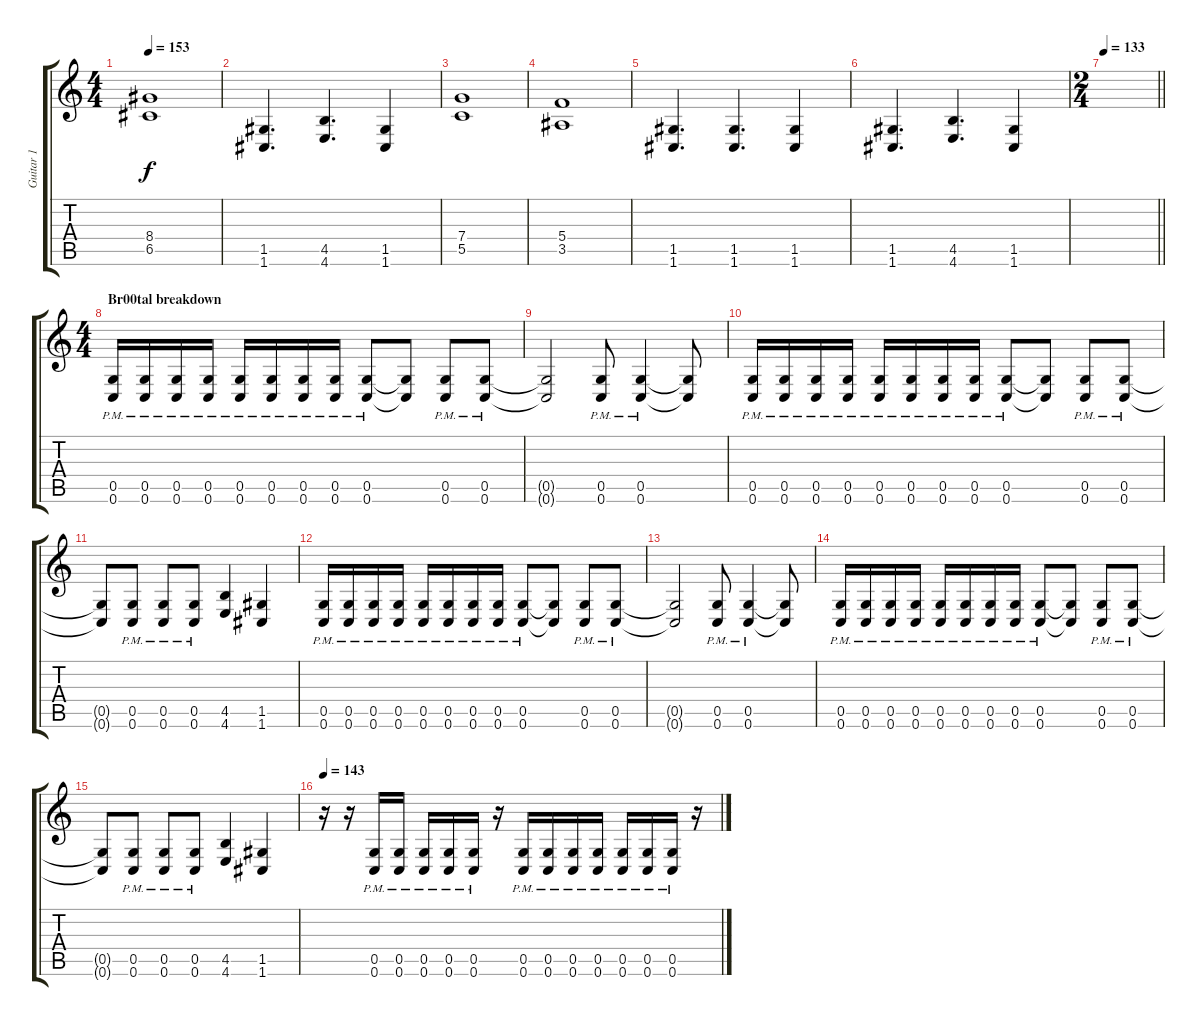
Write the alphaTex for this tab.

\track ("Guitar 1" "Guitar 1") {instrument overdrivenguitar}
\staff {score tabs}
\tuning (D4 A3 F3 C3 G2 C2) {hide}
\ts (4 4)
\tempo 153
\clef g2
\ks c
(8.4 6.5).1{dy f} |
(1.5 1.6).4{d} (4.5 4.6).4{d} (1.5 1.6).4 |
(7.4 5.5).1 |
(5.4 3.5).1 |
(1.5 1.6).4{d} (1.5 1.6).4{d} (1.5 1.6).4 |
(1.5 1.6).4{d} (4.5 4.6).4{d} (1.5 1.6).4 |
\ts (2 4)
\tempo 133
\barLineRight lightlight
|
\ts (4 4)
\section ("" "Br00tal breakdown")
(0.5{pm} 0.6{pm}).16 (0.5{pm} 0.6{pm}).16 (0.5{pm} 0.6{pm}).16 (0.5{pm} 0.6{pm}).16 (0.5{pm} 0.6{pm}).16 (0.5{pm} 0.6{pm}).16 (0.5{pm} 0.6{pm}).16 (0.5{pm} 0.6{pm}).16 (0.5{pm} 0.6{pm}).8 (0.5{t} 0.6{t}).8 (0.5{pm} 0.6{pm}).8 (0.5{pm} 0.6{pm}).8 |
(0.5{t} 0.6{t}).2 (0.5{pm} 0.6{pm}).8 (0.5{pm} 0.6{pm}).4 (0.5{t} 0.6{t}).8 |
(0.5{pm} 0.6{pm}).16 (0.5{pm} 0.6{pm}).16 (0.5{pm} 0.6{pm}).16 (0.5{pm} 0.6{pm}).16 (0.5{pm} 0.6{pm}).16 (0.5{pm} 0.6{pm}).16 (0.5{pm} 0.6{pm}).16 (0.5{pm} 0.6{pm}).16 (0.5{pm} 0.6{pm}).8 (0.5{t} 0.6{t}).8 (0.5{pm} 0.6{pm}).8 (0.5{pm} 0.6{pm}).8 |
(0.5{t} 0.6{t}).8 (0.5{pm} 0.6{pm}).8 (0.5{pm} 0.6{pm}).8 (0.5{pm} 0.6{pm}).8 (4.5 4.6).4 (1.5 1.6).4 |
(0.5{pm} 0.6{pm}).16 (0.5{pm} 0.6{pm}).16 (0.5{pm} 0.6{pm}).16 (0.5{pm} 0.6{pm}).16 (0.5{pm} 0.6{pm}).16 (0.5{pm} 0.6{pm}).16 (0.5{pm} 0.6{pm}).16 (0.5{pm} 0.6{pm}).16 (0.5{pm} 0.6{pm}).8 (0.5{t} 0.6{t}).8 (0.5{pm} 0.6{pm}).8 (0.5{pm} 0.6{pm}).8 |
(0.5{t} 0.6{t}).2 (0.5{pm} 0.6{pm}).8 (0.5{pm} 0.6{pm}).4 (0.5{t} 0.6{t}).8 |
(0.5{pm} 0.6{pm}).16 (0.5{pm} 0.6{pm}).16 (0.5{pm} 0.6{pm}).16 (0.5{pm} 0.6{pm}).16 (0.5{pm} 0.6{pm}).16 (0.5{pm} 0.6{pm}).16 (0.5{pm} 0.6{pm}).16 (0.5{pm} 0.6{pm}).16 (0.5{pm} 0.6{pm}).8 (0.5{t} 0.6{t}).8 (0.5{pm} 0.6{pm}).8 (0.5{pm} 0.6{pm}).8 |
(0.5{t} 0.6{t}).8 (0.5{pm} 0.6{pm}).8 (0.5{pm} 0.6{pm}).8 (0.5{pm} 0.6{pm}).8 (4.5 4.6).4 (1.5 1.6).4 |
\tempo 143
r.16 r.16 (0.5{pm} 0.6{pm}).16 (0.5{pm} 0.6{pm}).16 (0.5{pm} 0.6{pm}).16 (0.5{pm} 0.6{pm}).16 (0.5{pm} 0.6{pm}).16 r.16 (0.5{pm} 0.6{pm}).16 (0.5{pm} 0.6{pm}).16 (0.5{pm} 0.6{pm}).16 (0.5{pm} 0.6{pm}).16 (0.5{pm} 0.6{pm}).16 (0.5{pm} 0.6{pm}).16 (0.5{pm} 0.6{pm}).16 r.16
